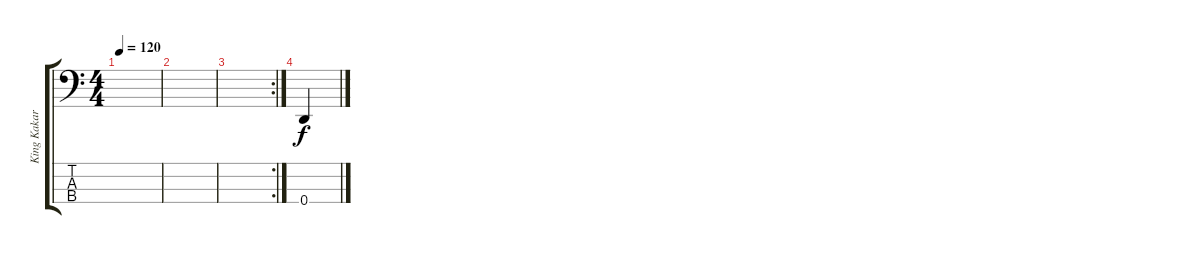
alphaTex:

\track ("King Kakarot" "King Kakar") {instrument electricbassfinger}
\staff {score tabs}
\tuning (F2 C2 G1 D1) {hide}
\ts (4 4)
\tempo 120
\clef f4
\ks c
|
|
\rc 2
|
0.4.4
